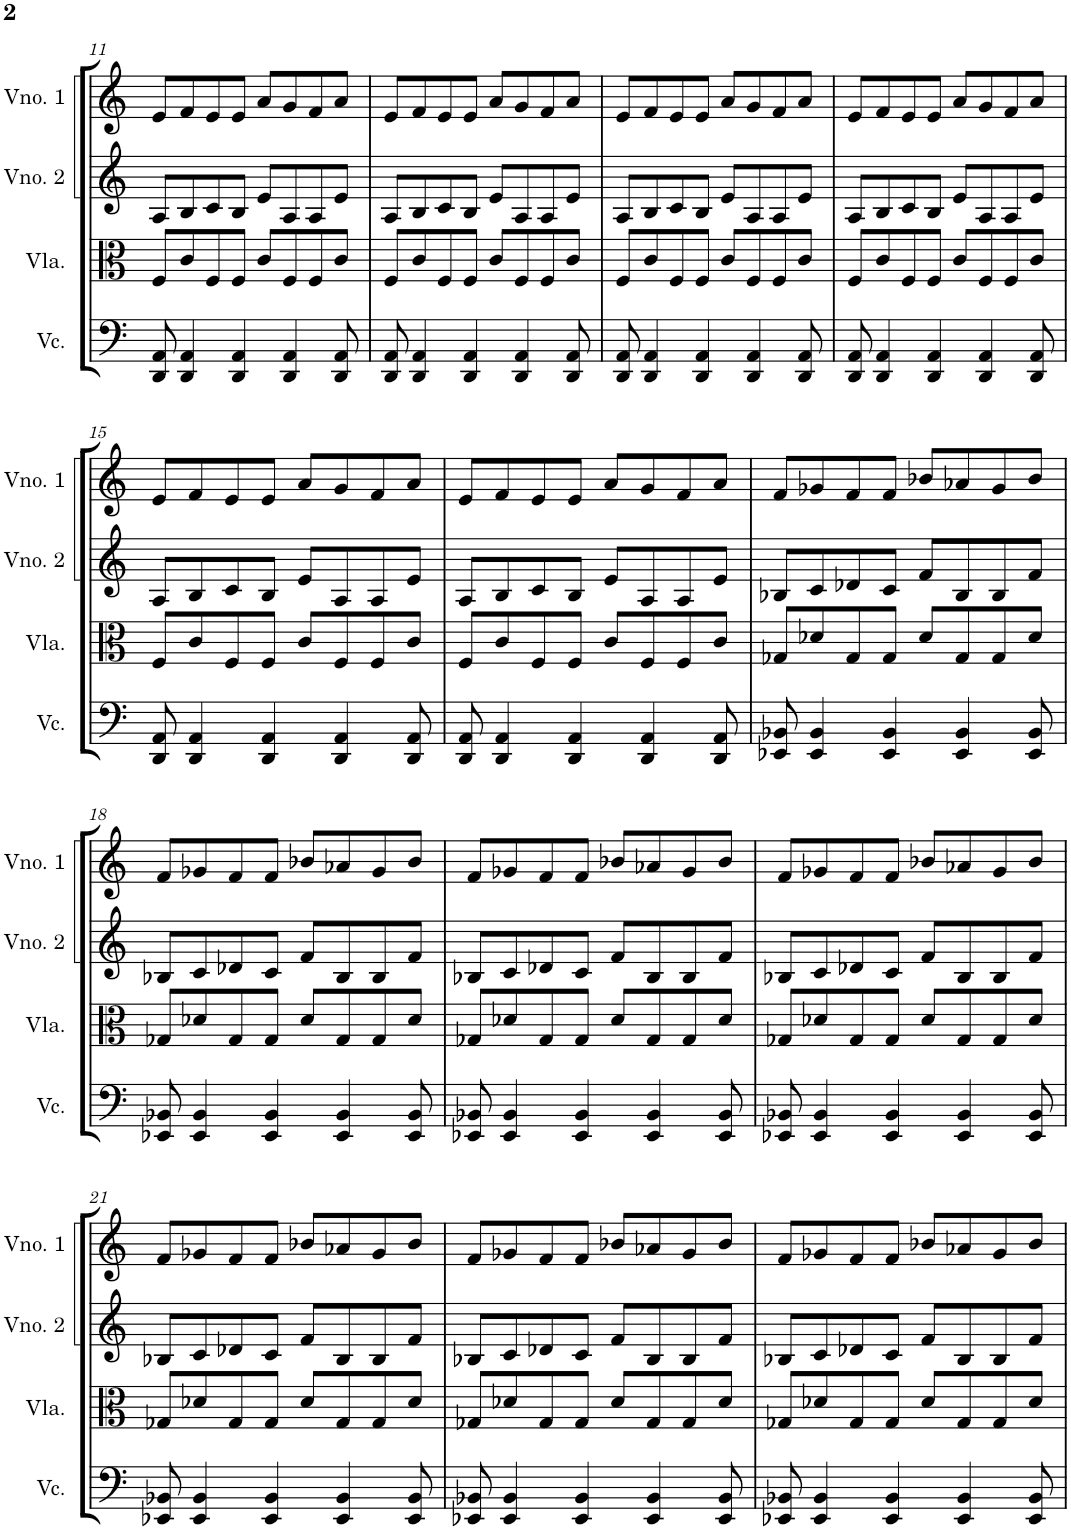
**kern	**kern	**kern	**kern
*part4	*part3	*part2	*part1
*staff4	*staff3	*staff2	*staff1
*I"Violoncelo	*I"Viola	*I"Violino 2	*I"Violino 1
*I'Vc.	*I'Vla.	*I'Vno. 2	*I'Vno. 1
!!LO:PB:g=z
*clefF4	*clefC3	*clefG2	*clefG2
*k[]	*k[]	*k[]	*k[]
*M4/4	*M4/4	*M4/4	*M4/4
=11	=11	=11	=11
8DD/ 8AA/	8F/L	8A/L	8e/L
4DD/ 4AA/	8c/	8B/	8f/
.	8F/	8c/	8e/
4DD/ 4AA/	8F/J	8B/J	8e/J
.	8c/L	8e/L	8a/L
4DD/ 4AA/	8F/	8A/	8g/
.	8F/	8A/	8f/
8DD/ 8AA/	8c/J	8e/J	8a/J
=12	=12	=12	=12
8DD/ 8AA/	8F/L	8A/L	8e/L
4DD/ 4AA/	8c/	8B/	8f/
.	8F/	8c/	8e/
4DD/ 4AA/	8F/J	8B/J	8e/J
.	8c/L	8e/L	8a/L
4DD/ 4AA/	8F/	8A/	8g/
.	8F/	8A/	8f/
8DD/ 8AA/	8c/J	8e/J	8a/J
=13	=13	=13	=13
8DD/ 8AA/	8F/L	8A/L	8e/L
4DD/ 4AA/	8c/	8B/	8f/
.	8F/	8c/	8e/
4DD/ 4AA/	8F/J	8B/J	8e/J
.	8c/L	8e/L	8a/L
4DD/ 4AA/	8F/	8A/	8g/
.	8F/	8A/	8f/
8DD/ 8AA/	8c/J	8e/J	8a/J
=14	=14	=14	=14
8DD/ 8AA/	8F/L	8A/L	8e/L
4DD/ 4AA/	8c/	8B/	8f/
.	8F/	8c/	8e/
4DD/ 4AA/	8F/J	8B/J	8e/J
.	8c/L	8e/L	8a/L
4DD/ 4AA/	8F/	8A/	8g/
.	8F/	8A/	8f/
8DD/ 8AA/	8c/J	8e/J	8a/J
!!LO:LB:g=z
=15	=15	=15	=15
8DD/ 8AA/	8F/L	8A/L	8e/L
4DD/ 4AA/	8c/	8B/	8f/
.	8F/	8c/	8e/
4DD/ 4AA/	8F/J	8B/J	8e/J
.	8c/L	8e/L	8a/L
4DD/ 4AA/	8F/	8A/	8g/
.	8F/	8A/	8f/
8DD/ 8AA/	8c/J	8e/J	8a/J
=16	=16	=16	=16
8DD/ 8AA/	8F/L	8A/L	8e/L
4DD/ 4AA/	8c/	8B/	8f/
.	8F/	8c/	8e/
4DD/ 4AA/	8F/J	8B/J	8e/J
.	8c/L	8e/L	8a/L
4DD/ 4AA/	8F/	8A/	8g/
.	8F/	8A/	8f/
8DD/ 8AA/	8c/J	8e/J	8a/J
=17	=17	=17	=17
8EE-X/ 8BB-X/	8G-X/L	8B-X/L	8f/L
4EE-/ 4BB-/	8d-X/	8c/	8g-X/
.	8G-/	8d-X/	8f/
4EE-/ 4BB-/	8G-/J	8c/J	8f/J
.	8d-/L	8f/L	8b-X/L
4EE-/ 4BB-/	8G-/	8B-/	8a-X/
.	8G-/	8B-/	8g-/
8EE-/ 8BB-/	8d-/J	8f/J	8b-/J
!!LO:LB:g=z
=18	=18	=18	=18
8EE-X/ 8BB-X/	8G-X/L	8B-X/L	8f/L
4EE-/ 4BB-/	8d-X/	8c/	8g-X/
.	8G-/	8d-X/	8f/
4EE-/ 4BB-/	8G-/J	8c/J	8f/J
.	8d-/L	8f/L	8b-X/L
4EE-/ 4BB-/	8G-/	8B-/	8a-X/
.	8G-/	8B-/	8g-/
8EE-/ 8BB-/	8d-/J	8f/J	8b-/J
=19	=19	=19	=19
8EE-X/ 8BB-X/	8G-X/L	8B-X/L	8f/L
4EE-/ 4BB-/	8d-X/	8c/	8g-X/
.	8G-/	8d-X/	8f/
4EE-/ 4BB-/	8G-/J	8c/J	8f/J
.	8d-/L	8f/L	8b-X/L
4EE-/ 4BB-/	8G-/	8B-/	8a-X/
.	8G-/	8B-/	8g-/
8EE-/ 8BB-/	8d-/J	8f/J	8b-/J
=20	=20	=20	=20
8EE-X/ 8BB-X/	8G-X/L	8B-X/L	8f/L
4EE-/ 4BB-/	8d-X/	8c/	8g-X/
.	8G-/	8d-X/	8f/
4EE-/ 4BB-/	8G-/J	8c/J	8f/J
.	8d-/L	8f/L	8b-X/L
4EE-/ 4BB-/	8G-/	8B-/	8a-X/
.	8G-/	8B-/	8g-/
8EE-/ 8BB-/	8d-/J	8f/J	8b-/J
!!LO:LB:g=z
=21	=21	=21	=21
8EE-X/ 8BB-X/	8G-X/L	8B-X/L	8f/L
4EE-/ 4BB-/	8d-X/	8c/	8g-X/
.	8G-/	8d-X/	8f/
4EE-/ 4BB-/	8G-/J	8c/J	8f/J
.	8d-/L	8f/L	8b-X/L
4EE-/ 4BB-/	8G-/	8B-/	8a-X/
.	8G-/	8B-/	8g-/
8EE-/ 8BB-/	8d-/J	8f/J	8b-/J
=22	=22	=22	=22
8EE-X/ 8BB-X/	8G-X/L	8B-X/L	8f/L
4EE-/ 4BB-/	8d-X/	8c/	8g-X/
.	8G-/	8d-X/	8f/
4EE-/ 4BB-/	8G-/J	8c/J	8f/J
.	8d-/L	8f/L	8b-X/L
4EE-/ 4BB-/	8G-/	8B-/	8a-X/
.	8G-/	8B-/	8g-/
8EE-/ 8BB-/	8d-/J	8f/J	8b-/J
=23	=23	=23	=23
8EE-X/ 8BB-X/	8G-X/L	8B-X/L	8f/L
4EE-/ 4BB-/	8d-X/	8c/	8g-X/
.	8G-/	8d-X/	8f/
4EE-/ 4BB-/	8G-/J	8c/J	8f/J
.	8d-/L	8f/L	8b-X/L
4EE-/ 4BB-/	8G-/	8B-/	8a-X/
.	8G-/	8B-/	8g-/
8EE-/ 8BB-/	8d-/J	8f/J	8b-/J
=	=	=	=
*-	*-	*-	*-
